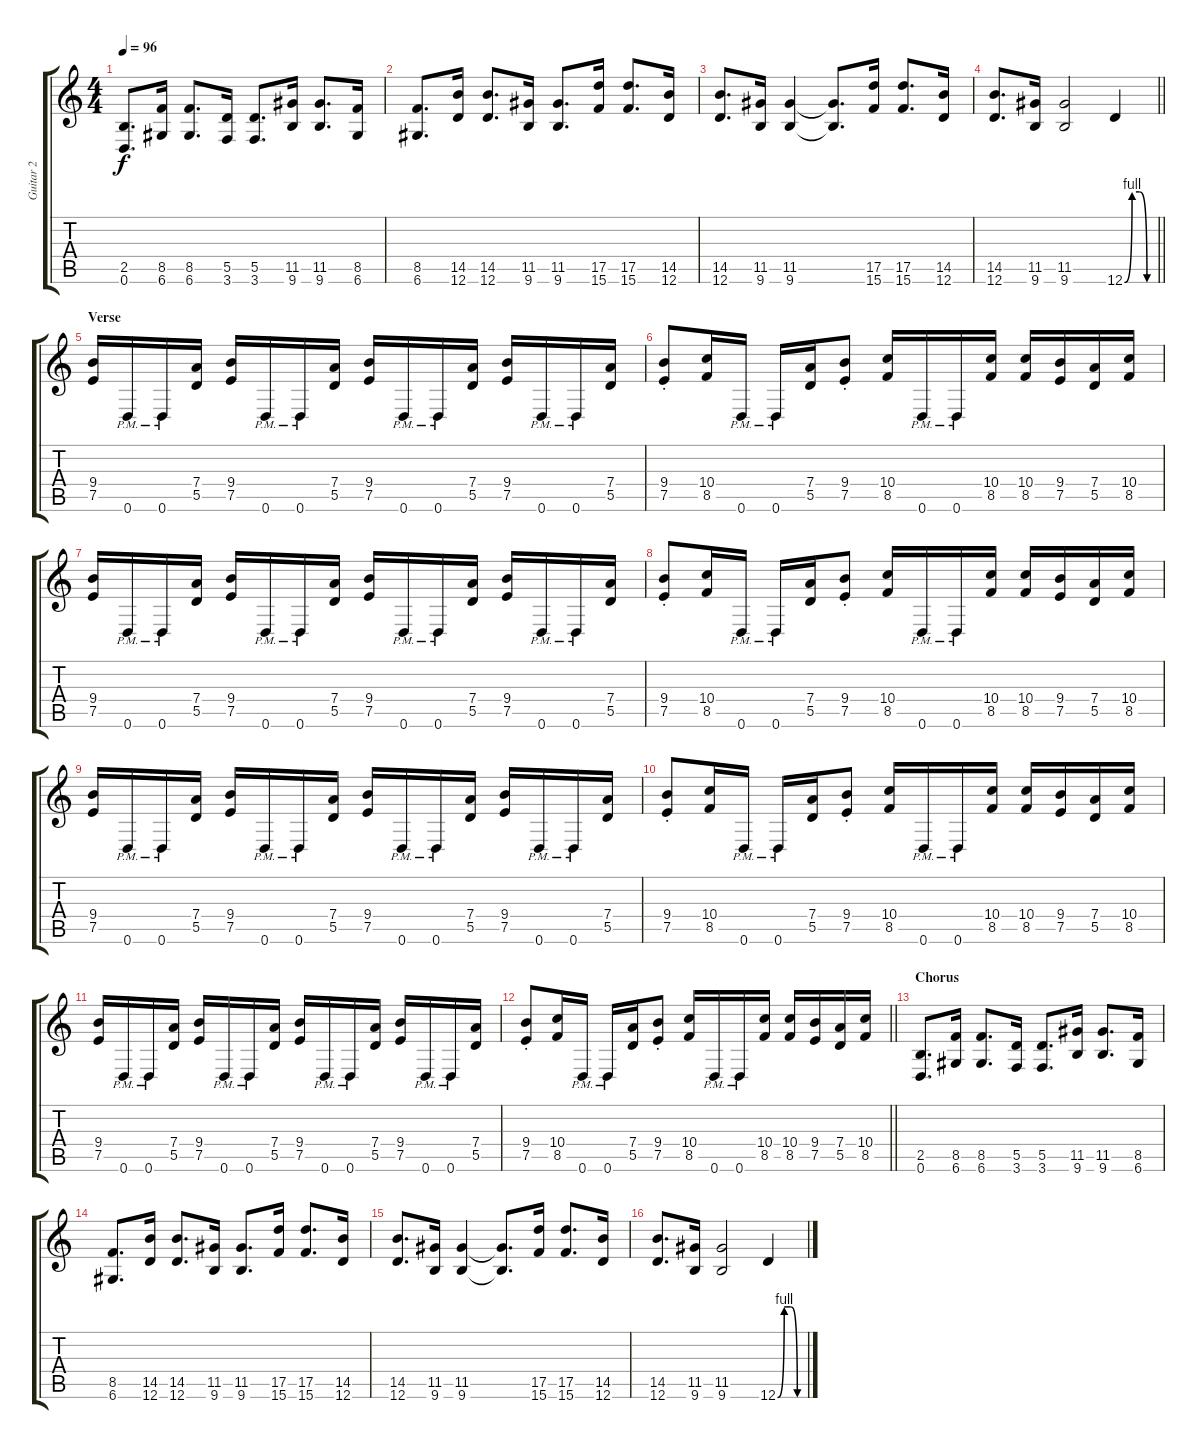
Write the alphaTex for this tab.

\track ("Guitar 2" "Guitar 2") {instrument distortionguitar}
\staff {score tabs}
\tuning (E4 B3 G3 D3 A2 D2) {hide}
\ts (4 4)
\tempo 96
\clef g2
\ks c
(2.5 0.6).8{d dy f} (8.5 6.6).16 (8.5 6.6).8{d} (5.5 3.6).16 (5.5 3.6).8{d} (11.5 9.6).16 (11.5 9.6).8{d} (8.5 6.6).16 |
(8.5 6.6).8{d} (14.5 12.6).16 (14.5 12.6).8{d} (11.5 9.6).16 (11.5 9.6).8{d} (17.5 15.6).16 (17.5 15.6).8{d} (14.5 12.6).16 |
(14.5 12.6).8{d} (11.5 9.6).16 (11.5 9.6).4 (11.5{t} 9.6{t}).8{d} (17.5 15.6).16 (17.5 15.6).8{d} (14.5 12.6).16 |
\barLineRight lightlight
(14.5 12.6).8{d} (11.5 9.6).16 (11.5 9.6).2 12.6{be (custom 0 0 15 4 30 4 45 0 60 0)}.4 |
\section ("" "Verse")
(9.4 7.5).16{instrument distortionguitar} 0.6{pm}.16 0.6{pm}.16 (7.4 5.5).16 (9.4 7.5).16 0.6{pm}.16 0.6{pm}.16 (7.4 5.5).16 (9.4 7.5).16 0.6{pm}.16 0.6{pm}.16 (7.4 5.5).16 (9.4 7.5).16 0.6{pm}.16 0.6{pm}.16 (7.4 5.5).16 |
(9.4{st} 7.5{st}).8 (10.4 8.5).16 0.6{pm}.16 0.6{pm}.16 (7.4 5.5).16 (9.4{st} 7.5{st}).8 (10.4 8.5).16 0.6{pm}.16 0.6{pm}.16 (10.4 8.5).16 (10.4 8.5).16 (9.4 7.5).16 (7.4 5.5).16 (10.4 8.5).16 |
(9.4 7.5).16 0.6{pm}.16 0.6{pm}.16 (7.4 5.5).16 (9.4 7.5).16 0.6{pm}.16 0.6{pm}.16 (7.4 5.5).16 (9.4 7.5).16 0.6{pm}.16 0.6{pm}.16 (7.4 5.5).16 (9.4 7.5).16 0.6{pm}.16 0.6{pm}.16 (7.4 5.5).16 |
(9.4{st} 7.5{st}).8 (10.4 8.5).16 0.6{pm}.16 0.6{pm}.16 (7.4 5.5).16 (9.4{st} 7.5{st}).8 (10.4 8.5).16 0.6{pm}.16 0.6{pm}.16 (10.4 8.5).16 (10.4 8.5).16 (9.4 7.5).16 (7.4 5.5).16 (10.4 8.5).16 |
(9.4 7.5).16 0.6{pm}.16 0.6{pm}.16 (7.4 5.5).16 (9.4 7.5).16 0.6{pm}.16 0.6{pm}.16 (7.4 5.5).16 (9.4 7.5).16 0.6{pm}.16 0.6{pm}.16 (7.4 5.5).16 (9.4 7.5).16 0.6{pm}.16 0.6{pm}.16 (7.4 5.5).16 |
(9.4{st} 7.5{st}).8 (10.4 8.5).16 0.6{pm}.16 0.6{pm}.16 (7.4 5.5).16 (9.4{st} 7.5{st}).8 (10.4 8.5).16 0.6{pm}.16 0.6{pm}.16 (10.4 8.5).16 (10.4 8.5).16 (9.4 7.5).16 (7.4 5.5).16 (10.4 8.5).16 |
(9.4 7.5).16 0.6{pm}.16 0.6{pm}.16 (7.4 5.5).16 (9.4 7.5).16 0.6{pm}.16 0.6{pm}.16 (7.4 5.5).16 (9.4 7.5).16 0.6{pm}.16 0.6{pm}.16 (7.4 5.5).16 (9.4 7.5).16 0.6{pm}.16 0.6{pm}.16 (7.4 5.5).16 |
\barLineRight lightlight
(9.4{st} 7.5{st}).8 (10.4 8.5).16 0.6{pm}.16 0.6{pm}.16 (7.4 5.5).16 (9.4{st} 7.5{st}).8 (10.4 8.5).16 0.6{pm}.16 0.6{pm}.16 (10.4 8.5).16 (10.4 8.5).16 (9.4 7.5).16 (7.4 5.5).16 (10.4 8.5).16 |
\section ("" "Chorus")
(2.5 0.6).8{d} (8.5 6.6).16 (8.5 6.6).8{d} (5.5 3.6).16 (5.5 3.6).8{d} (11.5 9.6).16 (11.5 9.6).8{d} (8.5 6.6).16 |
(8.5 6.6).8{d} (14.5 12.6).16 (14.5 12.6).8{d} (11.5 9.6).16 (11.5 9.6).8{d} (17.5 15.6).16 (17.5 15.6).8{d} (14.5 12.6).16 |
(14.5 12.6).8{d} (11.5 9.6).16 (11.5 9.6).4 (11.5{t} 9.6{t}).8{d} (17.5 15.6).16 (17.5 15.6).8{d} (14.5 12.6).16 |
(14.5 12.6).8{d} (11.5 9.6).16 (11.5 9.6).2 12.6{be (custom 0 0 15 4 30 4 45 0 60 0)}.4
